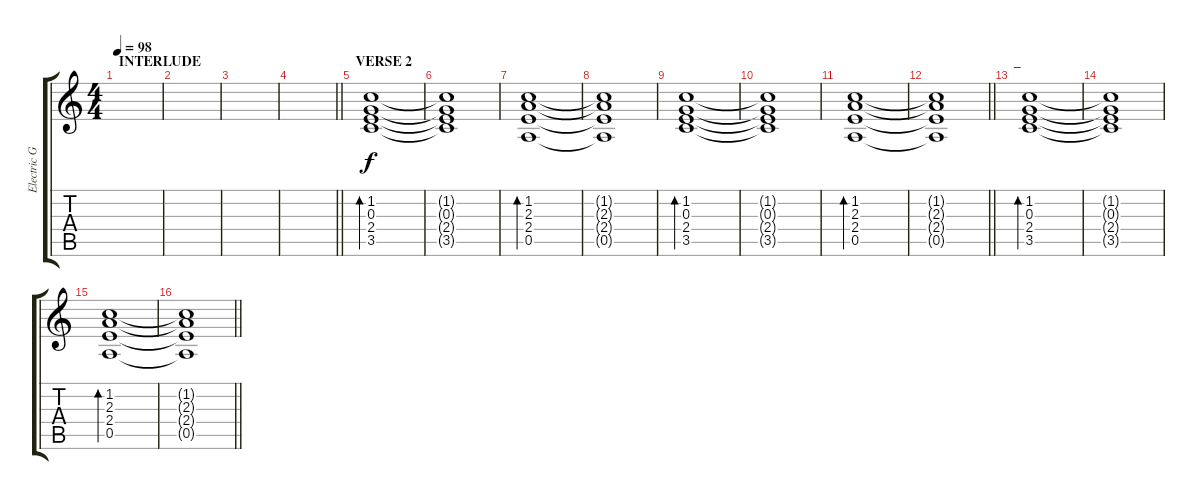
\track ("Electric Guitar #2" "Electric G") {instrument electricguitarjazz}
\staff {score tabs}
\tuning (E4 B3 G3 D3 A2 E2) {hide}
\ts (4 4)
\section ("" "INTERLUDE")
\tempo 98
\clef g2
\ks c
|
|
|
\barLineRight lightlight
|
\section ("" "VERSE 2")
(1.2 0.3 2.4 3.5).1{bd 120} |
(1.2{t} 0.3{t} 2.4{t} 3.5{t}).1 |
(1.2 2.3 2.4 0.5).1{bd 120} |
(1.2{t} 2.3{t} 2.4{t} 0.5{t}).1 |
(1.2 0.3 2.4 3.5).1{bd 120} |
(1.2{t} 0.3{t} 2.4{t} 3.5{t}).1 |
(1.2 2.3 2.4 0.5).1{bd 120} |
\barLineRight lightlight
(1.2{t} 2.3{t} 2.4{t} 0.5{t}).1 |
\section ("" "_")
(1.2 0.3 2.4 3.5).1{bd 120} |
(1.2{t} 0.3{t} 2.4{t} 3.5{t}).1 |
(1.2 2.3 2.4 0.5).1{bd 120} |
\barLineRight lightlight
(1.2{t} 2.3{t} 2.4{t} 0.5{t}).1
